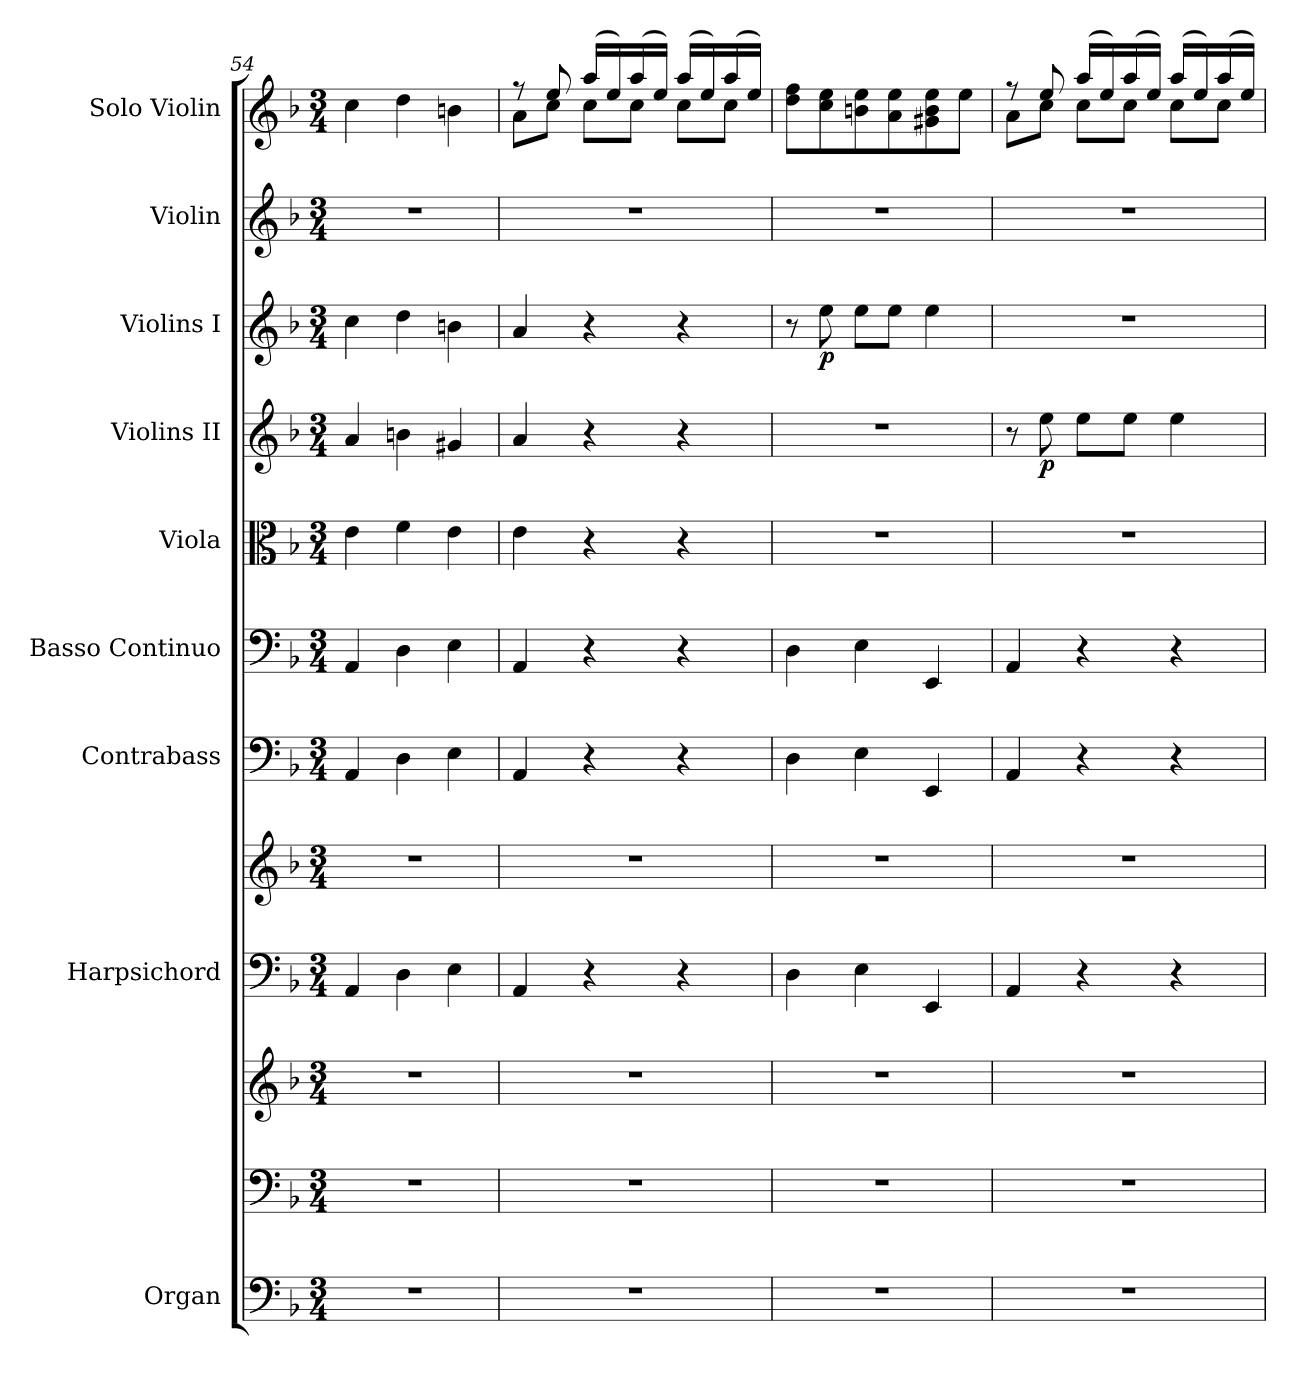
**kern	**kern	**kern	**kern	**kern	**kern	**kern	**kern	**kern	**dynam	**kern	**dynam	**kern	**kern
*part9	*part9	*part9	*part8	*part8	*part7	*part6	*part5	*part4	*part4	*part3	*part3	*part2	*part1
*staff12	*staff11	*staff10	*staff9	*staff8	*staff7	*staff6	*staff5	*staff4	*staff4	*staff3	*staff3	*staff2	*staff1
*I"Organ	*	*	*I"Harpsichord	*	*I"Contrabass	*I"Basso Continuo	*I"Viola	*I"Violins II	*	*I"Violins I	*	*I"Violin	*I"Solo Violin
*I'Org.	*	*	*I'Hch.	*	*I'Cb.	*I'B.C.	*I'Vla.	*I'Vlns. II	*	*I'Vlns. I	*	*I'Vln.	*I'Vln.
*clefF4	*clefF4	*clefG2	*clefF4	*clefG2	*clefF4	*clefF4	*clefC3	*clefG2	*	*clefG2	*	*clefG2	*clefG2
*	*	*	*	*	*ITrd7c12	*	*	*	*	*	*	*	*
*k[b-]	*k[b-]	*k[b-]	*k[b-]	*k[b-]	*k[b-]	*k[b-]	*k[b-]	*k[b-]	*	*k[b-]	*	*k[b-]	*k[b-]
*M3/4	*M3/4	*M3/4	*M3/4	*M3/4	*M3/4	*M3/4	*M3/4	*M3/4	*	*M3/4	*	*M3/4	*M3/4
=54	=54	=54	=54	=54	=54	=54	=54	=54	=54	=54	=54	=54	=54
2.r	2.r	2.r	4AA/	2.r	4AAA/	4AA/	4e\	4a/	.	4cc\	.	2.r	4cc\
.	.	.	4D\	.	4DD\	4D\	4f\	4bn\	.	4dd\	.	.	4dd\
.	.	.	4E\	.	4EE\	4E\	4e\	4g#X/	.	4bn\	.	.	4bn\
=55	=55	=55	=55	=55	=55	=55	=55	=55	=55	=55	=55	=55	=55
*	*	*	*	*	*	*	*	*	*	*	*	*	*^
2.r	2.r	2.r	4AA/	2.r	4AAA/	4AA/	4e\	4a/	.	4a/	.	2.r	8r	8a\L
.	.	.	.	.	.	.	.	.	.	.	.	.	8ee/	8cc\J
.	.	.	4r	.	4r	4r	4r	4r	.	4r	.	.	(>16aa/LL	8cc\L
.	.	.	.	.	.	.	.	.	.	.	.	.	16ee/)	.
.	.	.	.	.	.	.	.	.	.	.	.	.	(>16aa/	8cc\J
.	.	.	.	.	.	.	.	.	.	.	.	.	16ee/JJ)	.
.	.	.	4r	.	4r	4r	4r	4r	.	4r	.	.	(>16aa/LL	8cc\L
.	.	.	.	.	.	.	.	.	.	.	.	.	16ee/)	.
.	.	.	.	.	.	.	.	.	.	.	.	.	(>16aa/	8cc\J
.	.	.	.	.	.	.	.	.	.	.	.	.	16ee/JJ)	.
*	*	*	*	*	*	*	*	*	*	*	*	*	*v	*v
!!LO:LB:g=z
=56	=56	=56	=56	=56	=56	=56	=56	=56	=56	=56	=56	=56	=56
2.r	2.r	2.r	4D\	2.r	4DD\	4D\	2.r	2.r	.	8r	.	2.r	8dd\ 8ff\L
!	!	!	!	!	!	!	!	!	!	!	!LO:DY:b	!	!
.	.	.	.	.	.	.	.	.	.	8ee\	p	.	8cc\ 8ee\
.	.	.	4E\	.	4EE\	4E\	.	.	.	8ee\L	.	.	8bn\ 8ee\
.	.	.	.	.	.	.	.	.	.	8ee\J	.	.	8a\ 8ee\
.	.	.	4EE/	.	4EEE/	4EE/	.	.	.	4ee\	.	.	8g#X\ 8b\ 8ee\
.	.	.	.	.	.	.	.	.	.	.	.	.	8ee\J
=57	=57	=57	=57	=57	=57	=57	=57	=57	=57	=57	=57	=57	=57
*	*	*	*	*	*	*	*	*	*	*	*	*	*^
2.r	2.r	2.r	4AA/	2.r	4AAA/	4AA/	2.r	8r	.	2.r	.	2.r	8r	8a\L
!	!	!	!	!	!	!	!	!	!LO:DY:b	!	!	!	!	!
.	.	.	.	.	.	.	.	8ee\	p	.	.	.	8ee/	8cc\J
.	.	.	4r	.	4r	4r	.	8ee\L	.	.	.	.	(>16aa/LL	8cc\L
.	.	.	.	.	.	.	.	.	.	.	.	.	16ee/)	.
.	.	.	.	.	.	.	.	8ee\J	.	.	.	.	(>16aa/	8cc\J
.	.	.	.	.	.	.	.	.	.	.	.	.	16ee/JJ)	.
.	.	.	4r	.	4r	4r	.	4ee\	.	.	.	.	(>16aa/LL	8cc\L
.	.	.	.	.	.	.	.	.	.	.	.	.	16ee/)	.
.	.	.	.	.	.	.	.	.	.	.	.	.	(>16aa/	8cc\J
.	.	.	.	.	.	.	.	.	.	.	.	.	16ee/JJ)	.
*	*	*	*	*	*	*	*	*	*	*	*	*	*v	*v
=	=	=	=	=	=	=	=	=	=	=	=	=	=
*-	*-	*-	*-	*-	*-	*-	*-	*-	*-	*-	*-	*-	*-
